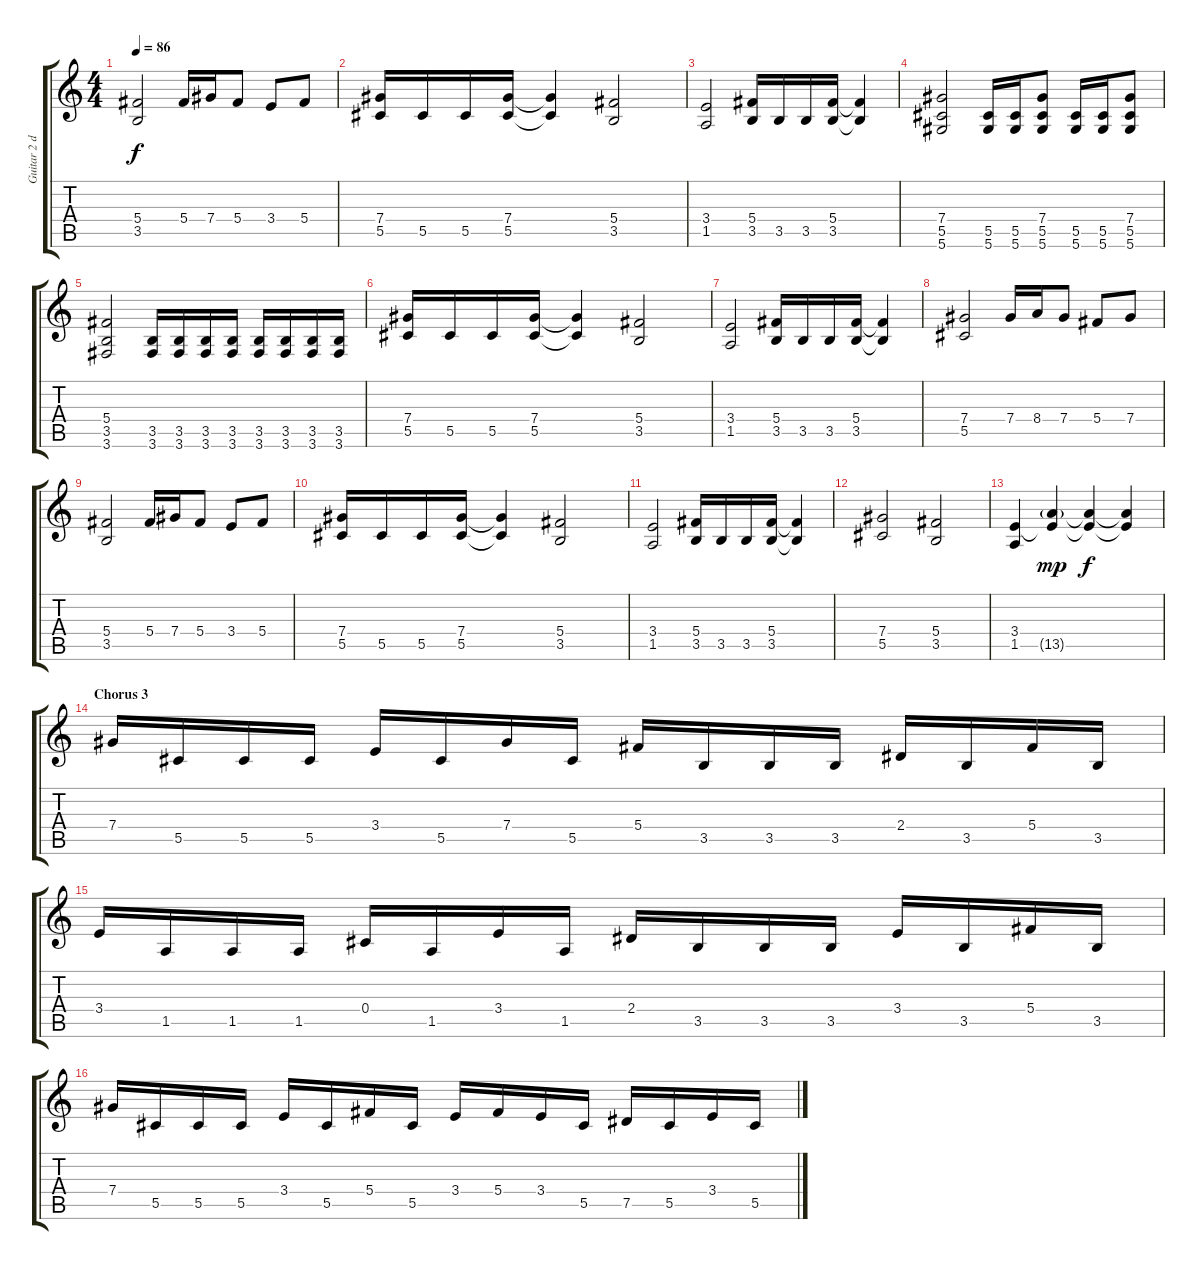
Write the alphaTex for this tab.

\track ("Guitar 2 dist" "Guitar 2 d") {instrument distortionguitar}
\staff {score tabs}
\tuning (Eb4 Bb3 Gb3 Db3 Ab2 Eb2) {hide}
\ts (4 4)
\tempo 86
\clef g2
\ks c
(5.4 3.5).2{dy f} 5.4.16 7.4.16 5.4.8 3.4.8 5.4.8 |
(7.4 5.5).16 5.5.16 5.5.16 (7.4 5.5).16 (7.4{t} 5.5{t}).4 (5.4 3.5).2 |
(3.4 1.5).2 (5.4 3.5).16 3.5.16 3.5.16 (5.4 3.5).16 (5.4{t} 3.5{t}).4 |
(7.4 5.5 5.6).2 (5.5 5.6).16 (5.5 5.6).16 (7.4 5.5 5.6).8 (5.5 5.6).16 (5.5 5.6).16 (7.4 5.5 5.6).8 |
(5.4 3.5 3.6).2 (3.5 3.6).16 (3.5 3.6).16 (3.5 3.6).16 (3.5 3.6).16 (3.5 3.6).16 (3.5 3.6).16 (3.5 3.6).16 (3.5 3.6).16 |
(7.4 5.5).16 5.5.16 5.5.16 (7.4 5.5).16 (7.4{t} 5.5{t}).4 (5.4 3.5).2 |
(3.4 1.5).2 (5.4 3.5).16 3.5.16 3.5.16 (5.4 3.5).16 (5.4{t} 3.5{t}).4 |
(7.4 5.5).2 7.4.16 8.4.16 7.4.8 5.4.8 7.4.8 |
(5.4 3.5).2 5.4.16 7.4.16 5.4.8 3.4.8 5.4.8 |
(7.4 5.5).16 5.5.16 5.5.16 (7.4 5.5).16 (7.4{t} 5.5{t}).4 (5.4 3.5).2 |
(3.4 1.5).2 (5.4 3.5).16 3.5.16 3.5.16 (5.4 3.5).16 (5.4{t} 3.5{t}).4 |
(7.4 5.5).2 (5.4 3.5).2 |
(3.4 1.5).4 (3.4{t} 13.5{g}).4{dy mp} (3.4{t} 13.5{t}).4{dy f} (3.4{t} 13.5{t}).4 |
\section ("" "Chorus 3")
7.4.16 5.5.16 5.5.16 5.5.16 3.4.16 5.5.16 7.4.16 5.5.16 5.4.16 3.5.16 3.5.16 3.5.16 2.4.16 3.5.16 5.4.16 3.5.16 |
3.4.16 1.5.16 1.5.16 1.5.16 0.4.16 1.5.16 3.4.16 1.5.16 2.4.16 3.5.16 3.5.16 3.5.16 3.4.16 3.5.16 5.4.16 3.5.16 |
7.4.16 5.5.16 5.5.16 5.5.16 3.4.16 5.5.16 5.4.16 5.5.16 3.4.16 5.4.16 3.4.16 5.5.16 7.5.16 5.5.16 3.4.16 5.5.16
